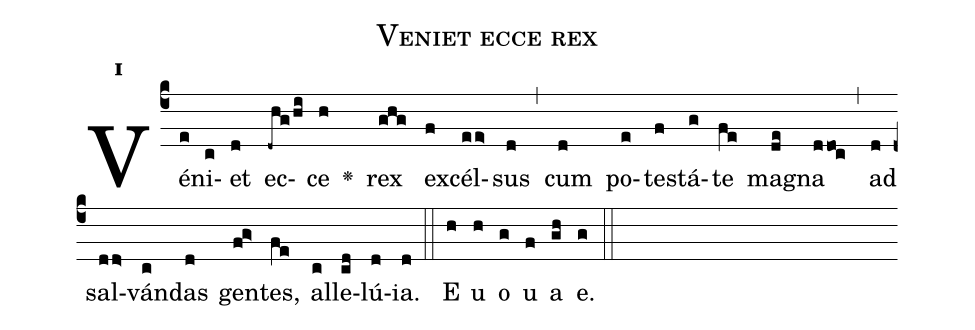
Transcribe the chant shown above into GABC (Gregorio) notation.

name:Veniet ecce rex;
office-part:Antiphona;
mode:1;
%%
initial-style: 1;
name: Veniet ecce rex;
book: calithes.it;
occasion: Tempore Adventus cunctis Dominicis;
office-part: Officium Lectionis Ant 1;
user-notes: ;
commentary: ;
annotation: 1g;
centering-scheme: english;
fontsize: 12;
font: OFLSortsMillGoudy;
height: 11;
width: 4.5;
%%
(c4)Vé(e)ni(c)et(d) ec(-dhg/hi)ce(h) <v>\greheightstar</v>() rex(ghg) ex(f)cél(ee>)sus(d) (,) cum(d) po(e)te(f)stá(g)te(fe) ma(de)gna(ddoc) (,) ad(d) sal(dd>)ván(c)das(d) gen(fg>)tes,(fe) al(c)le(cd)lú(d)ia.(d) (::)
E(h) u(h) o(g) u(f) a(gh) e.(g) (::)
